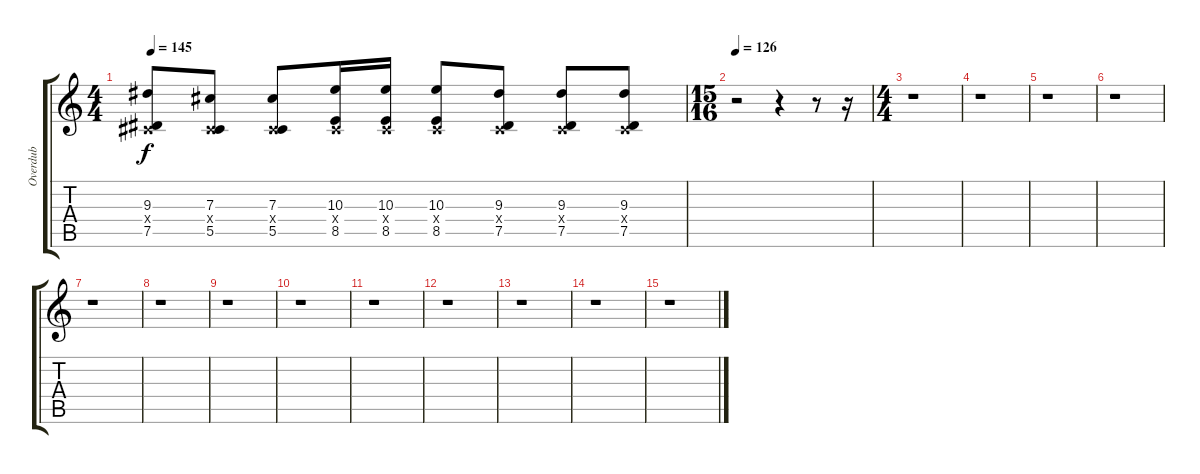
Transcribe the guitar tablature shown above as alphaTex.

\track ("Overdub" "Overdub") {instrument overdrivenguitar}
\staff {score tabs}
\tuning (Eb4 Bb3 Gb3 Db3 Ab2 Eb2) {hide}
\ts (4 4)
\tempo 145
\clef g2
\ks c
(9.3 0.4{x} 7.5).8{dy f} (7.3 0.4{x} 5.5).8 (7.3 0.4{x} 5.5).8 (10.3 0.4{x} 8.5).16 (10.3 0.4{x} 8.5).16 (10.3 0.4{x} 8.5).8 (9.3 0.4{x} 7.5).8 (9.3 0.4{x} 7.5).8 (9.3 0.4{x} 7.5).8 |
\ts (15 16)
\tempo 126
r.2 r.4 r.8 r.16 |
\ts (4 4)
r.1 |
r.1 |
r.1 |
r.1 |
r.1 |
r.1 |
r.1 |
r.1 |
r.1 |
r.1 |
r.1 |
r.1 |
r.1
